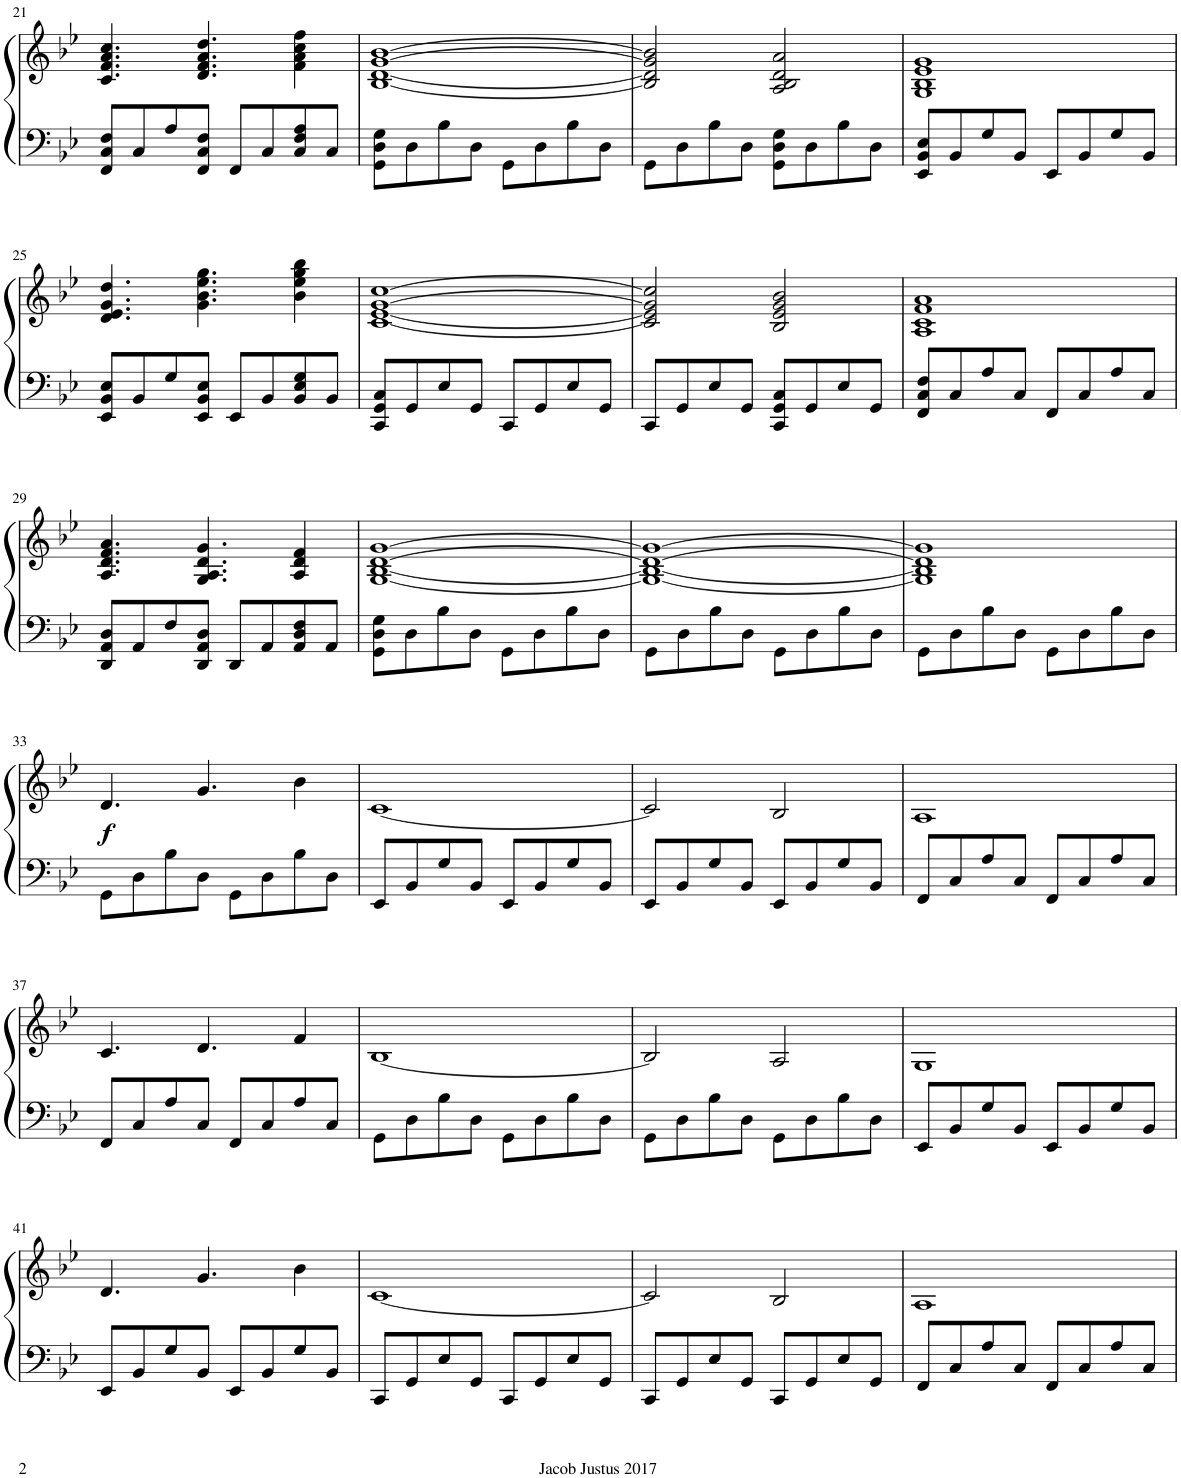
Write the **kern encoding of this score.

**kern	**kern	**dynam
*part1	*part1	*part1
*staff2	*staff1	*staff1/2
*I"Piano	*	*
*I'Pno.	*	*
!!LO:PB:g=z
*clefF4	*clefG2	*
*k[b-e-]	*k[b-e-]	*
*M4/4	*M4/4	*
=21	=21	=21
8FF/ 8C/ 8F/L	4.c/ 4.f/ 4.a/ 4.cc/	.
8C/	.	.
8A/	.	.
8FF/ 8C/ 8F/J	4.d/ 4.f/ 4.a/ 4.dd/	.
8FF/L	.	.
8C/	.	.
8C/ 8F/ 8A/	4f\ 4a\ 4cc\ 4ff\	.
8C/J	.	.
=22	=22	=22
8GG\ 8D\ 8G\L	[1B- [1d [1g [1b-	.
8D\	.	.
8B-\	.	.
8D\J	.	.
8GG\L	.	.
8D\	.	.
8B-\	.	.
8D\J	.	.
=23	=23	=23
8GG\L	2B-/] 2d/] 2g/] 2b-/]	.
8D\	.	.
8B-\	.	.
8D\J	.	.
8GG\ 8D\ 8G\L	2A/ 2B-/ 2d/ 2a/	.
8D\	.	.
8B-\	.	.
8D\J	.	.
=24	=24	=24
8EE-/ 8BB-/ 8E-/L	1G 1B- 1e- 1g	.
8BB-/	.	.
8G/	.	.
8BB-/J	.	.
8EE-/L	.	.
8BB-/	.	.
8G/	.	.
8BB-/J	.	.
!!LO:LB:g=z
=25	=25	=25
8EE-/ 8BB-/ 8E-/L	4.d/ 4.e-/ 4.g/ 4.dd/	.
8BB-/	.	.
8G/	.	.
8EE-/ 8BB-/ 8E-/J	4.g\ 4.b-\ 4.ee-\ 4.gg\	.
8EE-/L	.	.
8BB-/	.	.
8BB-/ 8E-/ 8G/	4b-\ 4ee-\ 4gg\ 4bb-\	.
8BB-/J	.	.
=26	=26	=26
8CC/ 8GG/ 8C/L	[1c [1e- [1g [1cc	.
8GG/	.	.
8E-/	.	.
8GG/J	.	.
8CC/L	.	.
8GG/	.	.
8E-/	.	.
8GG/J	.	.
=27	=27	=27
8CC/L	2c/] 2e-/] 2g/] 2cc/]	.
8GG/	.	.
8E-/	.	.
8GG/J	.	.
8CC/ 8GG/ 8C/L	2B-/ 2e-/ 2g/ 2b-/	.
8GG/	.	.
8E-/	.	.
8GG/J	.	.
=28	=28	=28
8FF/ 8C/ 8F/L	1A 1c 1f 1a	.
8C/	.	.
8A/	.	.
8C/J	.	.
8FF/L	.	.
8C/	.	.
8A/	.	.
8C/J	.	.
!!LO:LB:g=z
=29	=29	=29
8DD/ 8AA/ 8D/L	4.A/ 4.d/ 4.f/ 4.a/	.
8AA/	.	.
8F/	.	.
8DD/ 8AA/ 8D/J	4.G/ 4.A/ 4.d/ 4.g/	.
8DD/L	.	.
8AA/	.	.
8AA/ 8D/ 8F/	4A/ 4d/ 4f/	.
8AA/J	.	.
=30	=30	=30
8GG\ 8D\ 8G\L	[1G [1B- [1d [1g	.
8D\	.	.
8B-\	.	.
8D\J	.	.
8GG\L	.	.
8D\	.	.
8B-\	.	.
8D\J	.	.
=31	=31	=31
8GG\L	1G_ 1B-_ 1d_ 1g_	.
8D\	.	.
8B-\	.	.
8D\J	.	.
8GG\L	.	.
8D\	.	.
8B-\	.	.
8D\J	.	.
=32	=32	=32
8GG\L	1G] 1B-] 1d] 1g]	.
8D\	.	.
8B-\	.	.
8D\J	.	.
8GG\L	.	.
8D\	.	.
8B-\	.	.
8D\J	.	.
!!LO:LB:g=z
=33	=33	=33
!	!	!LO:DY:b
8GG\L	4.d/	f
8D\	.	.
8B-\	.	.
8D\J	4.g/	.
8GG\L	.	.
8D\	.	.
8B-\	4b-\	.
8D\J	.	.
=34	=34	=34
8EE-/L	[1c	.
8BB-/	.	.
8G/	.	.
8BB-/J	.	.
8EE-/L	.	.
8BB-/	.	.
8G/	.	.
8BB-/J	.	.
=35	=35	=35
8EE-/L	2c/]	.
8BB-/	.	.
8G/	.	.
8BB-/J	.	.
8EE-/L	2B-/	.
8BB-/	.	.
8G/	.	.
8BB-/J	.	.
=36	=36	=36
8FF/L	1A	.
8C/	.	.
8A/	.	.
8C/J	.	.
8FF/L	.	.
8C/	.	.
8A/	.	.
8C/J	.	.
!!LO:LB:g=z
=37	=37	=37
8FF/L	4.c/	.
8C/	.	.
8A/	.	.
8C/J	4.d/	.
8FF/L	.	.
8C/	.	.
8A/	4f/	.
8C/J	.	.
=38	=38	=38
8GG\L	[1B-	.
8D\	.	.
8B-\	.	.
8D\J	.	.
8GG\L	.	.
8D\	.	.
8B-\	.	.
8D\J	.	.
=39	=39	=39
8GG\L	2B-/]	.
8D\	.	.
8B-\	.	.
8D\J	.	.
8GG\L	2A/	.
8D\	.	.
8B-\	.	.
8D\J	.	.
=40	=40	=40
8EE-/L	1G	.
8BB-/	.	.
8G/	.	.
8BB-/J	.	.
8EE-/L	.	.
8BB-/	.	.
8G/	.	.
8BB-/J	.	.
!!LO:LB:g=z
=41	=41	=41
8EE-/L	4.d/	.
8BB-/	.	.
8G/	.	.
8BB-/J	4.g/	.
8EE-/L	.	.
8BB-/	.	.
8G/	4b-\	.
8BB-/J	.	.
=42	=42	=42
8CC/L	[1c	.
8GG/	.	.
8E-/	.	.
8GG/J	.	.
8CC/L	.	.
8GG/	.	.
8E-/	.	.
8GG/J	.	.
=43	=43	=43
8CC/L	2c/]	.
8GG/	.	.
8E-/	.	.
8GG/J	.	.
8CC/L	2B-/	.
8GG/	.	.
8E-/	.	.
8GG/J	.	.
=44	=44	=44
8FF/L	1A	.
8C/	.	.
8A/	.	.
8C/J	.	.
8FF/L	.	.
8C/	.	.
8A/	.	.
8C/J	.	.
=	=	=
*-	*-	*-
